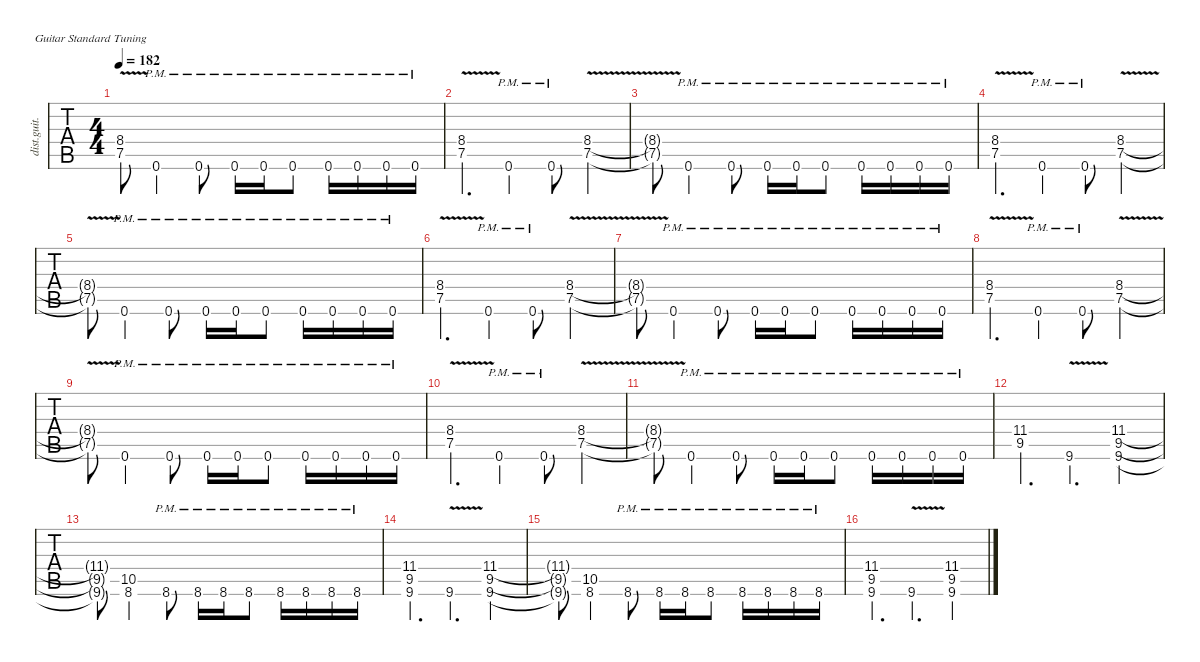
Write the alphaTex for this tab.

\defaultSystemsLayout 4
\hideDynamics
\bracketExtendMode nobrackets
\otherSystemsTrackNameOrientation horizontal
\track ("Rhythm Guitar (James)" "dist.guit.") {defaultSystemsLayout 4 multiBarRest instrument distortionguitar}
\staff {tabs}
\tuning (E4 B3 G3 D3 A2 E2)
\ts (4 4)
\tempo 182
\clef g2
\ks c
(8.4{v t acc #} 7.5{v t}).8{dy mf} 0.6{pm}.4 0.6{pm}.8 0.6{pm}.16 0.6{pm}.16 0.6{pm}.8 0.6{pm}.16 0.6{pm}.16 0.6{pm}.16 0.6{pm}.16 |
(7.5{v} 8.4{v acc #}).4{d} 0.6{pm}.4 0.6{pm}.8 (7.5{v} 8.4{v acc #}).4 |
(8.4{v t acc #} 7.5{v t}).8 0.6{pm}.4 0.6{pm}.8 0.6{pm}.16 0.6{pm}.16 0.6{pm}.8 0.6{pm}.16 0.6{pm}.16 0.6{pm}.16 0.6{pm}.16 |
(7.5{v} 8.4{v acc #}).4{d} 0.6{pm}.4 0.6{pm}.8 (7.5{v} 8.4{v acc #}).4 |
(8.4{v t acc #} 7.5{v t}).8 0.6{pm}.4 0.6{pm}.8 0.6{pm}.16 0.6{pm}.16 0.6{pm}.8 0.6{pm}.16 0.6{pm}.16 0.6{pm}.16 0.6{pm}.16 |
(7.5{v} 8.4{v acc #}).4{d} 0.6{pm}.4 0.6{pm}.8 (7.5{v} 8.4{v acc #}).4 |
(8.4{v t acc #} 7.5{v t}).8 0.6{pm}.4 0.6{pm}.8 0.6{pm}.16 0.6{pm}.16 0.6{pm}.8 0.6{pm}.16 0.6{pm}.16 0.6{pm}.16 0.6{pm}.16 |
(7.5{v} 8.4{v acc #}).4{d} 0.6{pm}.4 0.6{pm}.8 (7.5{v} 8.4{v acc #}).4 |
(8.4{v t acc #} 7.5{v t}).8 0.6{pm}.4 0.6{pm}.8 0.6{pm}.16 0.6{pm}.16 0.6{pm}.8 0.6{pm}.16 0.6{pm}.16 0.6{pm}.16 0.6{pm}.16 |
(7.5{v} 8.4{v acc #}).4{d} 0.6{pm}.4 0.6{pm}.8 (7.5{v} 8.4{v acc #}).4 |
(8.4{v t acc #} 7.5{v t}).8 0.6{pm}.4 0.6{pm}.8 0.6{pm}.16 0.6{pm}.16 0.6{pm}.8 0.6{pm}.16 0.6{pm}.16 0.6{pm}.16 0.6{pm}.16 |
(9.5{acc #} 11.4{acc #}).4{d} 9.6{v acc #}.4{d} (9.5{acc #} 11.4{acc #} 9.6{acc #}).4 |
(9.5{t acc #} 11.4{t acc #} 9.6{t acc #}).8 (8.6 10.5).4 8.6{pm}.8 8.6{pm}.16 8.6{pm}.16 8.6{pm}.8 8.6{pm}.16 8.6{pm}.16 8.6{pm}.16 8.6{pm}.16 |
(9.5{acc #} 11.4{acc #} 9.6{acc #}).4{d} 9.6{v acc #}.4{d} (9.5{acc #} 11.4{acc #} 9.6{acc #}).4 |
(9.5{t acc #} 11.4{t acc #} 9.6{t acc #}).8 (8.6 10.5).4 8.6{pm}.8 8.6{pm}.16 8.6{pm}.16 8.6{pm}.8 8.6{pm}.16 8.6{pm}.16 8.6{pm}.16 8.6{pm}.16 |
(9.5{acc #} 11.4{acc #} 9.6{acc #}).4{d} 9.6{v acc #}.4{d} (9.5{acc #} 11.4{acc #} 9.6{acc #}).4
